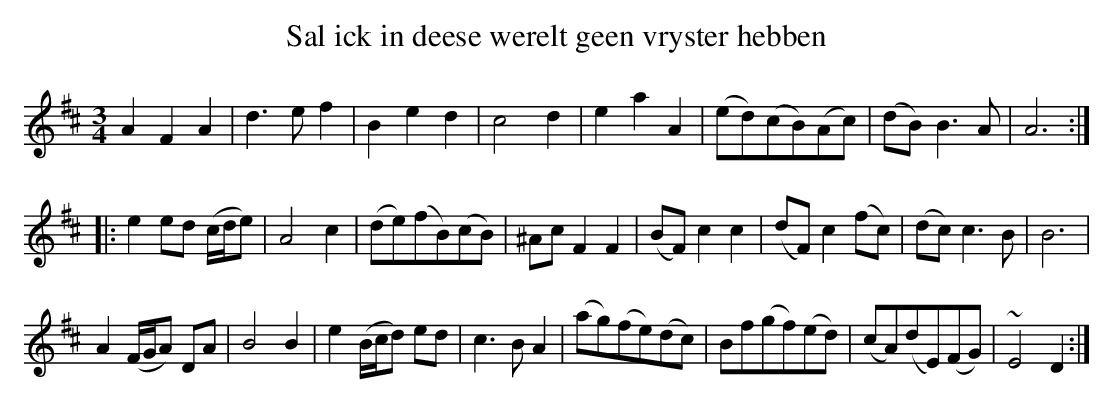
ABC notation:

X:1
T:Sal ick in deese werelt geen vryster hebben
M:3/4
K:Dmaj
A2F2A2|d3ef2|B2e2d2|c4d2|e2a2A2|(ed)(cB)(Ac)|(dB)B3A|A6:|
|:e2ed (c/d/e)|A4c2|(de)(fB)(cB)|^AcF2F2|(BF)c2c2|(dF)c2(fc)|(dc)c3B|B6|
A2(F/G/A) DA|B4B2|e2(B/c/d) ed|c3BA2|(ag)(fe)(dc)|Bf(gf)(ed)|(cA)(dE)(FG)|~E4D2:|
